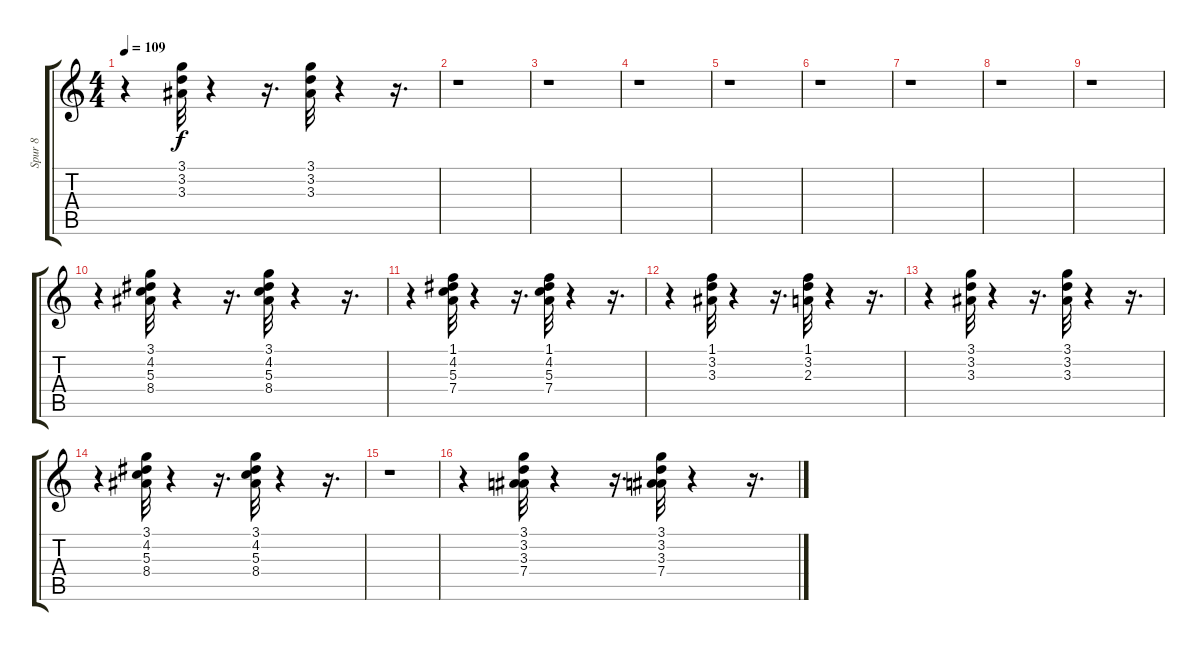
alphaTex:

\track ("Spur 8" "Spur 8") {instrument electricguitarjazz}
\staff {score tabs}
\tuning (E4 B3 G3 D3 A2 E2) {hide}
\ts (4 4)
\tempo 109
\clef g2
\ks c
r.4{dy f} (3.1 3.2 3.3).32 r.4 r.16{d} (3.1 3.2 3.3).32 r.4 r.16{d} |
r.1 |
r.1 |
r.1 |
r.1 |
r.1 |
r.1 |
r.1 |
r.1 |
r.4 (3.1 4.2 5.3 8.4).32 r.4 r.16{d} (3.1 4.2 5.3 8.4).32 r.4 r.16{d} |
r.4 (1.1 4.2 5.3 7.4).32 r.4 r.16{d} (1.1 4.2 5.3 7.4).32 r.4 r.16{d} |
r.4 (1.1 3.2 3.3).32 r.4 r.16{d} (1.1 3.2 2.3).32 r.4 r.16{d} |
r.4 (3.1 3.2 3.3).32 r.4 r.16{d} (3.1 3.2 3.3).32 r.4 r.16{d} |
r.4 (3.1 4.2 5.3 8.4).32 r.4 r.16{d} (3.1 4.2 5.3 8.4).32 r.4 r.16{d} |
r.1 |
r.4 (3.1 3.2 3.3 7.4).32 r.4 r.16{d} (3.1 3.2 3.3 7.4).32 r.4 r.16{d}
